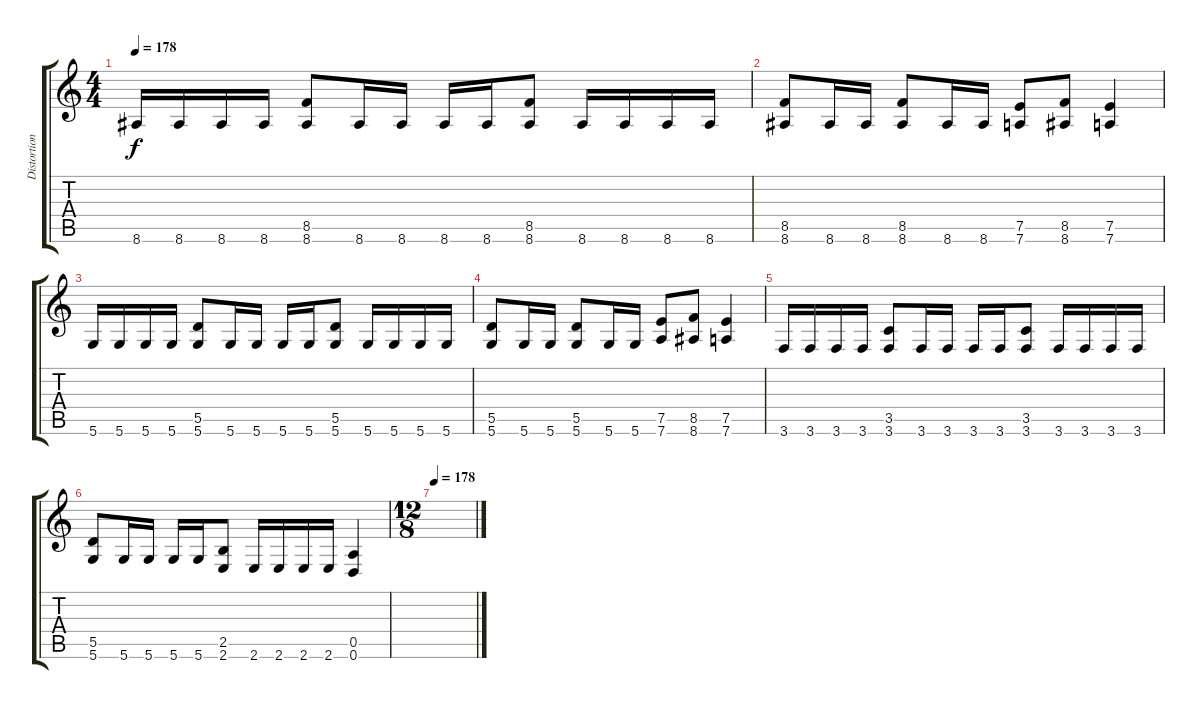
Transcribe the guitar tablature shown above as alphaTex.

\track ("Distortion Guitar 2" "Distortion") {instrument distortionguitar}
\staff {score tabs}
\tuning (E4 B3 G3 D3 A2 D2) {hide}
\ts (4 4)
\tempo 178
\clef g2
\ks c
8.6.16{dy f} 8.6.16 8.6.16 8.6.16 (8.5 8.6).8 8.6.16 8.6.16 8.6.16 8.6.16 (8.5 8.6).8 8.6.16 8.6.16 8.6.16 8.6.16 |
(8.5 8.6).8 8.6.16 8.6.16 (8.5 8.6).8 8.6.16 8.6.16 (7.5 7.6).8 (8.5 8.6).8 (7.5 7.6).4 |
5.6.16 5.6.16 5.6.16 5.6.16 (5.5 5.6).8 5.6.16 5.6.16 5.6.16 5.6.16 (5.5 5.6).8 5.6.16 5.6.16 5.6.16 5.6.16 |
(5.5 5.6).8 5.6.16 5.6.16 (5.5 5.6).8 5.6.16 5.6.16 (7.5 7.6).8 (8.5 8.6).8 (7.5 7.6).4 |
3.6.16 3.6.16 3.6.16 3.6.16 (3.5 3.6).8 3.6.16 3.6.16 3.6.16 3.6.16 (3.5 3.6).8 3.6.16 3.6.16 3.6.16 3.6.16 |
(5.5 5.6).8 5.6.16 5.6.16 5.6.16 5.6.16 (2.5 2.6).8 2.6.16 2.6.16 2.6.16 2.6.16 (0.5 0.6).4 |
\ts (12 8)
\tempo 178
